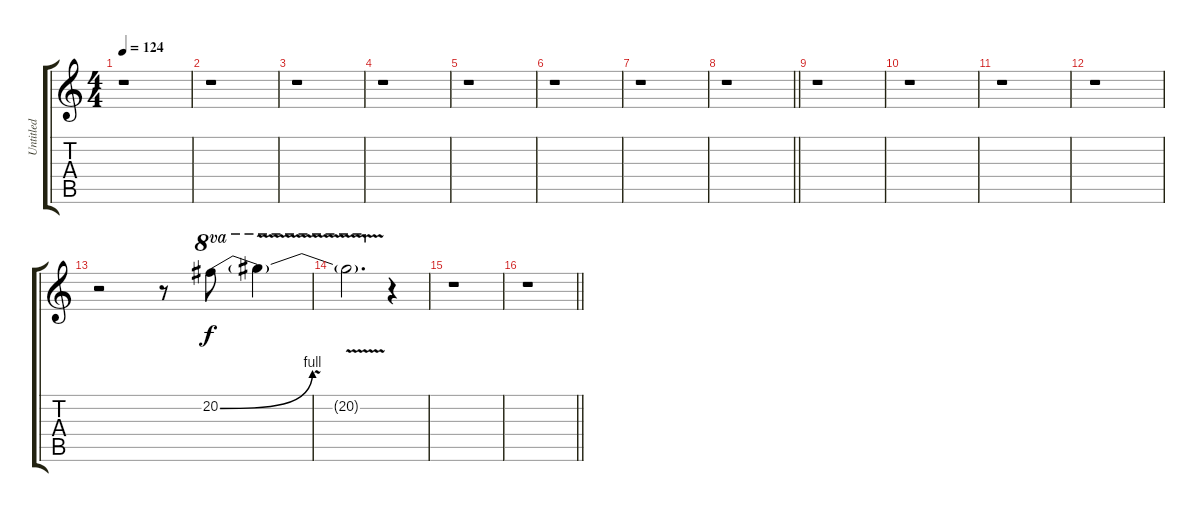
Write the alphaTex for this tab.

\track ("Untitled" "Untitled") {instrument distortionguitar}
\staff {score tabs}
\tuning (Eb4 Bb3 Gb3 Db3 Ab2 Eb2) {hide}
\ts (4 4)
\tempo 124
\clef g2
\ks c
r.1{dy f instrument distortionguitar} |
r.1 |
r.1 |
r.1 |
r.1 |
r.1 |
r.1 |
\barLineRight lightlight
r.1 |
r.1 |
r.1 |
r.1 |
r.1 |
r.2 r.8 20.2{be (bend 0 0 60 4)}.8{ot 8va} 20.2{v t}.4{ot 8va} |
20.2{v t}.2{d ot 8va} r.4 |
r.1 |
\barLineRight lightlight
r.1
